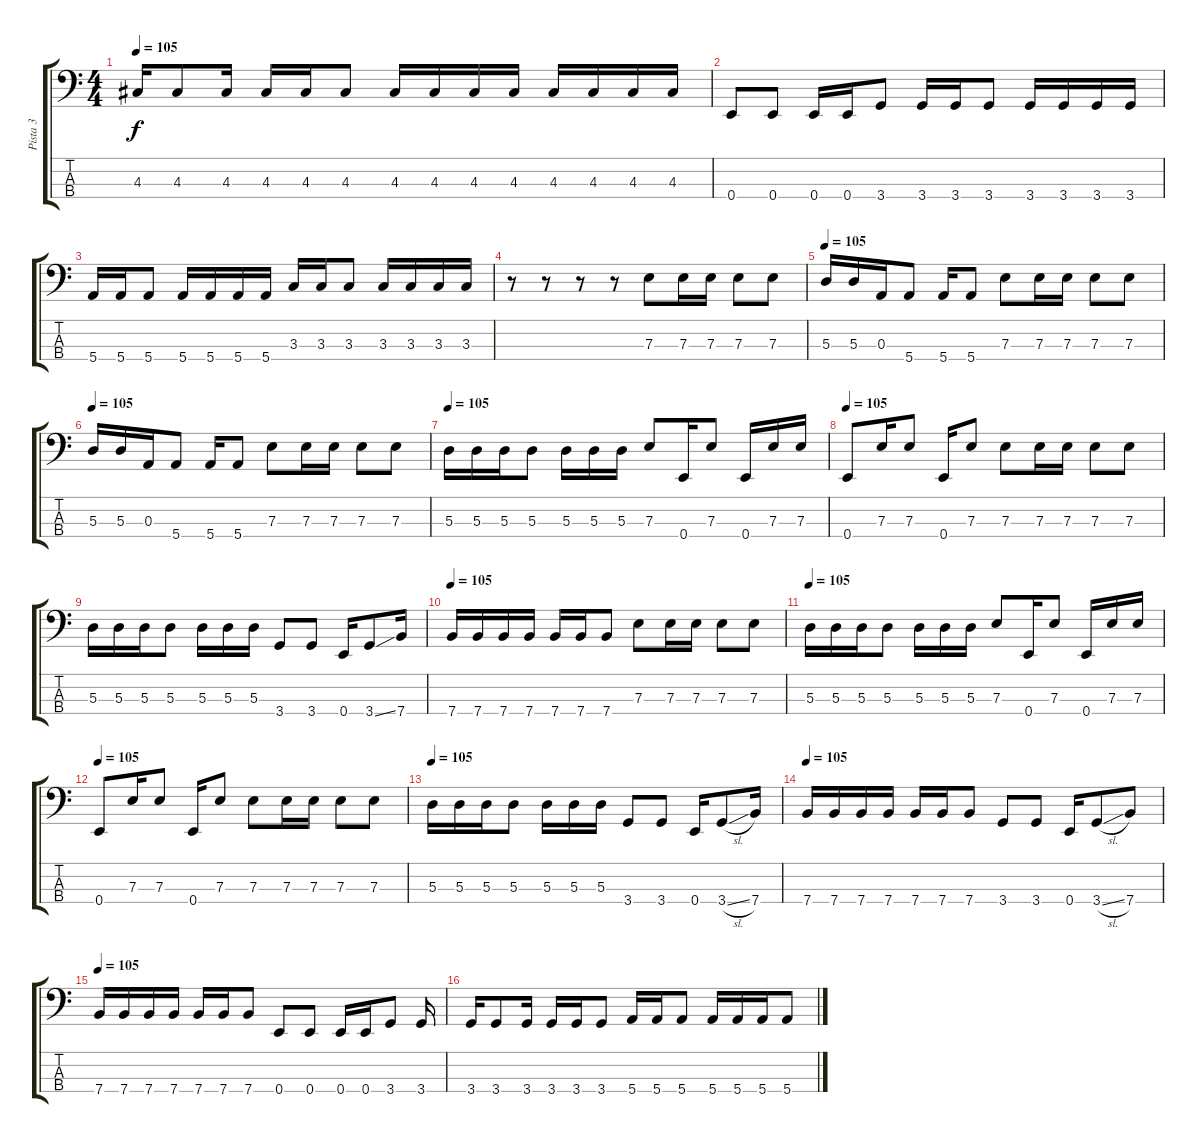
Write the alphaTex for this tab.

\track ("Pista 3" "Pista 3") {instrument electricbasspick}
\staff {score tabs}
\tuning (G2 D2 A1 E1) {hide}
\ts (4 4)
\tempo 105
\clef f4
\ks c
4.3.16{dy f} 4.3.8 4.3.16 4.3.16 4.3.16 4.3.8 4.3.16 4.3.16 4.3.16 4.3.16 4.3.16 4.3.16 4.3.16 4.3.16 |
0.4.8 0.4.8 0.4.16 0.4.16 3.4.8 3.4.16 3.4.16 3.4.8 3.4.16 3.4.16 3.4.16 3.4.16 |
5.4.16 5.4.16 5.4.8 5.4.16 5.4.16 5.4.16 5.4.16 3.3.16 3.3.16 3.3.8 3.3.16 3.3.16 3.3.16 3.3.16 |
r.8 r.8 r.8 r.8 7.3.8 7.3.16 7.3.16 7.3.8 7.3.8 |
\tempo 105
5.3.16 5.3.16 0.3.16 5.4.8 5.4.16 5.4.8 7.3.8 7.3.16 7.3.16 7.3.8 7.3.8 |
\tempo 105
5.3.16 5.3.16 0.3.16 5.4.8 5.4.16 5.4.8 7.3.8 7.3.16 7.3.16 7.3.8 7.3.8 |
\tempo 105
5.3.16 5.3.16 5.3.16 5.3.8 5.3.16 5.3.16 5.3.16 7.3.8 0.4.16 7.3.8 0.4.16 7.3.16 7.3.16 |
\tempo 105
0.4.8 7.3.16 7.3.8 0.4.16 7.3.8 7.3.8 7.3.16 7.3.16 7.3.8 7.3.8 |
5.3.16 5.3.16 5.3.16 5.3.8 5.3.16 5.3.16 5.3.16 3.4.8 3.4.8 0.4.16 3.4{ss}.8 7.4.16 |
\tempo 105
7.4.16 7.4.16 7.4.16 7.4.16 7.4.16 7.4.16 7.4.8 7.3.8 7.3.16 7.3.16 7.3.8 7.3.8 |
\tempo 105
5.3.16 5.3.16 5.3.16 5.3.8 5.3.16 5.3.16 5.3.16 7.3.8 0.4.16 7.3.8 0.4.16 7.3.16 7.3.16 |
\tempo 105
0.4.8 7.3.16 7.3.8 0.4.16 7.3.8 7.3.8 7.3.16 7.3.16 7.3.8 7.3.8 |
\tempo 105
5.3.16 5.3.16 5.3.16 5.3.8 5.3.16 5.3.16 5.3.16 3.4.8 3.4.8 0.4.16 3.4{sl}.8 7.4.16 |
\tempo 105
7.4.16 7.4.16 7.4.16 7.4.16 7.4.16 7.4.16 7.4.8 3.4.8 3.4.8 0.4.16 3.4{sl}.8 7.4.8 |
\tempo 105
7.4.16 7.4.16 7.4.16 7.4.16 7.4.16 7.4.16 7.4.8 0.4.8 0.4.8 0.4.16 0.4.16 3.4.8 3.4.16 |
3.4.16 3.4.8 3.4.16 3.4.16 3.4.16 3.4.8 5.4.16 5.4.16 5.4.8 5.4.16 5.4.16 5.4.16 5.4.8
